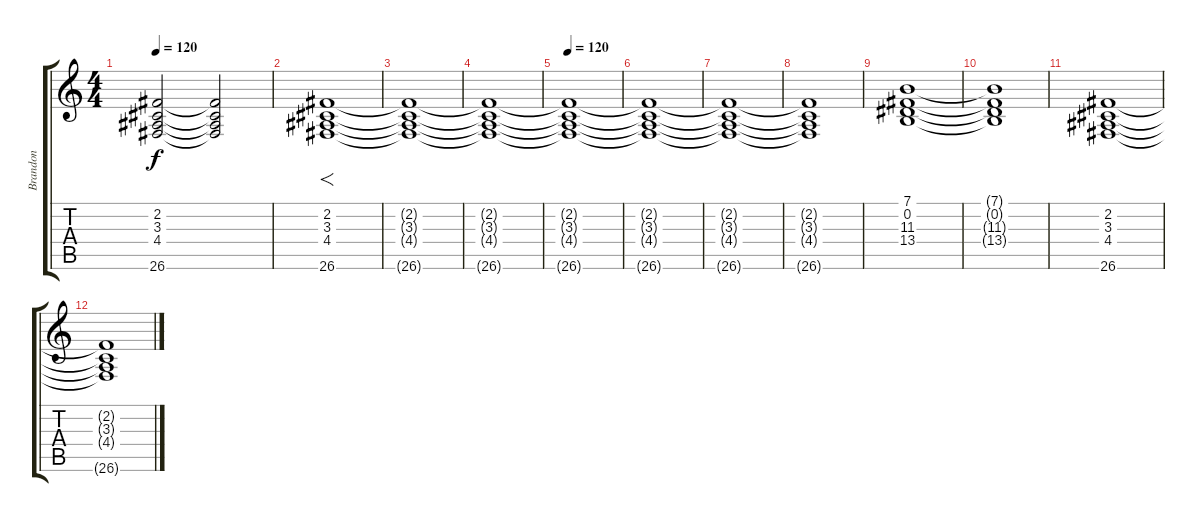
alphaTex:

\track ("Brandon" "Brandon") {instrument acousticgrandpiano}
\staff {score tabs}
\tuning (E4 B3 G3 D3 A2 E2) {hide}
\ts (4 4)
\tempo 120
\clef g2
\ks c
(2.2 3.3 4.4 26.6).2{dy f} (2.2{t} 3.3{t} 4.4{t} 26.6{t}).2 |
(2.2 3.3 4.4 26.6).1{f volume 10 instrument stringensemble1} |
(2.2{t} 3.3{t} 4.4{t} 26.6{t}).1 |
(2.2{t} 3.3{t} 4.4{t} 26.6{t}).1 |
\tempo 120
(2.2{t} 3.3{t} 4.4{t} 26.6{t}).1 |
(2.2{t} 3.3{t} 4.4{t} 26.6{t}).1 |
(2.2{t} 3.3{t} 4.4{t} 26.6{t}).1 |
(2.2{t} 3.3{t} 4.4{t} 26.6{t}).1 |
(7.1 0.2 11.3 13.4).1 |
(7.1{t} 0.2{t} 11.3{t} 13.4{t}).1 |
(2.2 3.3 4.4 26.6).1 |
(2.2{t} 3.3{t} 4.4{t} 26.6{t}).1
